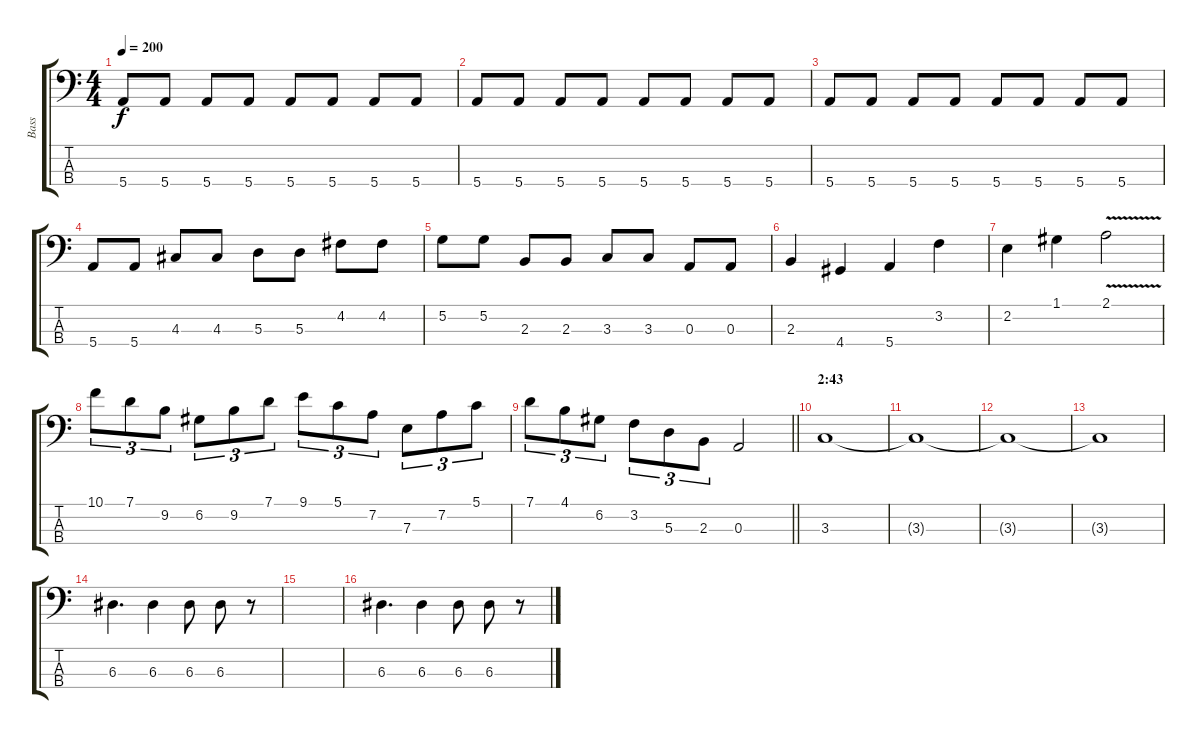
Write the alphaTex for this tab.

\track ("Bass" "Bass") {instrument electricbasspick}
\staff {score tabs}
\tuning (G2 D2 A1 E1) {hide}
\ts (4 4)
\tempo 200
\clef f4
\ks c
5.4.8{dy f} 5.4.8 5.4.8 5.4.8 5.4.8 5.4.8 5.4.8 5.4.8 |
5.4.8 5.4.8 5.4.8 5.4.8 5.4.8 5.4.8 5.4.8 5.4.8 |
5.4.8 5.4.8 5.4.8 5.4.8 5.4.8 5.4.8 5.4.8 5.4.8 |
5.4.8 5.4.8 4.3.8 4.3.8 5.3.8 5.3.8 4.2.8 4.2.8 |
5.2.8 5.2.8 2.3.8 2.3.8 3.3.8 3.3.8 0.3.8 0.3.8 |
2.3.4 4.4.4 5.4.4 3.2.4 |
2.2.4 1.1.4 2.1{v}.2 |
10.1.8{tu (3 2)} 7.1.8{tu (3 2)} 9.2.8{tu (3 2)} 6.2.8{tu (3 2)} 9.2.8{tu (3 2)} 7.1.8{tu (3 2)} 9.1.8{tu (3 2)} 5.1.8{tu (3 2)} 7.2.8{tu (3 2)} 7.3.8{tu (3 2)} 7.2.8{tu (3 2)} 5.1.8{tu (3 2)} |
\barLineRight lightlight
7.1.8{tu (3 2)} 4.1.8{tu (3 2)} 6.2.8{tu (3 2)} 3.2.8{tu (3 2)} 5.3.8{tu (3 2)} 2.3.8{tu (3 2)} 0.3.2 |
\section ("" "2:43")
3.3.1 |
3.3{t}.1 |
3.3{t}.1 |
3.3{t}.1 |
6.3.4{d} 6.3.4 6.3.8 6.3.8 r.8 |
|
6.3.4{d} 6.3.4 6.3.8 6.3.8 r.8
